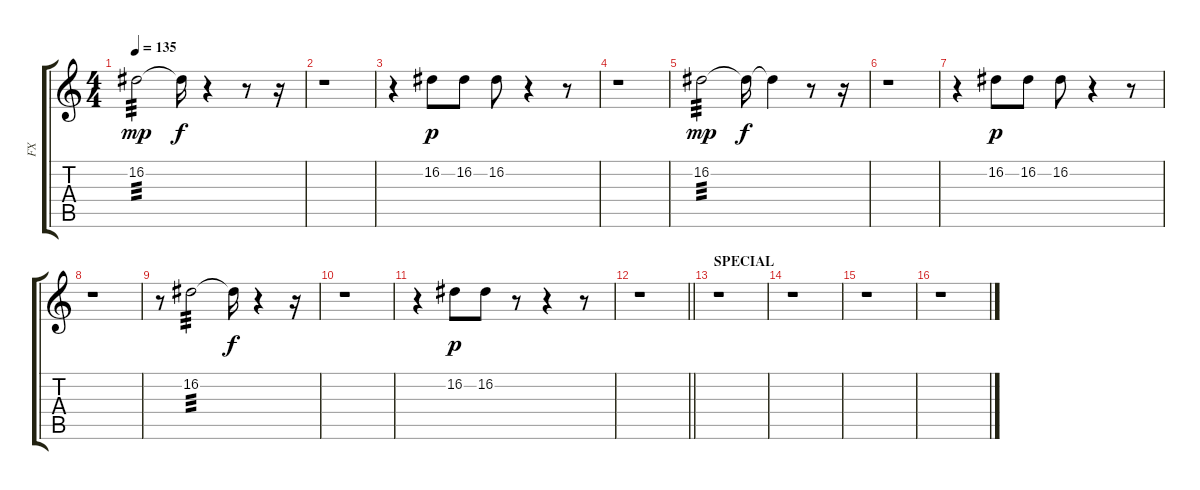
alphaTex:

\track ("FX" "FX") {instrument tremolostrings}
\staff {score tabs}
\tuning (E4 B3 G3 D3 A2 E2) {hide}
\ts (4 4)
\tempo 135
\clef g2
\ks c
16.2.2{tp 3 dy mp instrument fx5brightness} 16.2{t}.16{dy f} r.4 r.8 r.16 |
r.1 |
r.4 16.2.8{dy p} 16.2.8 16.2.8 r.4 r.8 |
r.1 |
16.2.2{tp 3 dy mp instrument fx5brightness} 16.2{t}.16{dy f} 16.2{t}.4 r.8 r.16 |
r.1 |
r.4 16.2.8{dy p} 16.2.8 16.2.8 r.4 r.8 |
r.1 |
r.8 16.2.2{tp 3 instrument fx5brightness} 16.2{t}.16{dy f} r.4 r.16 |
r.1 |
r.4 16.2.8{dy p} 16.2.8 r.8 r.4 r.8 |
\barLineRight lightlight
r.1 |
\section ("" "SPECIAL")
r.1 |
r.1 |
r.1 |
r.1
